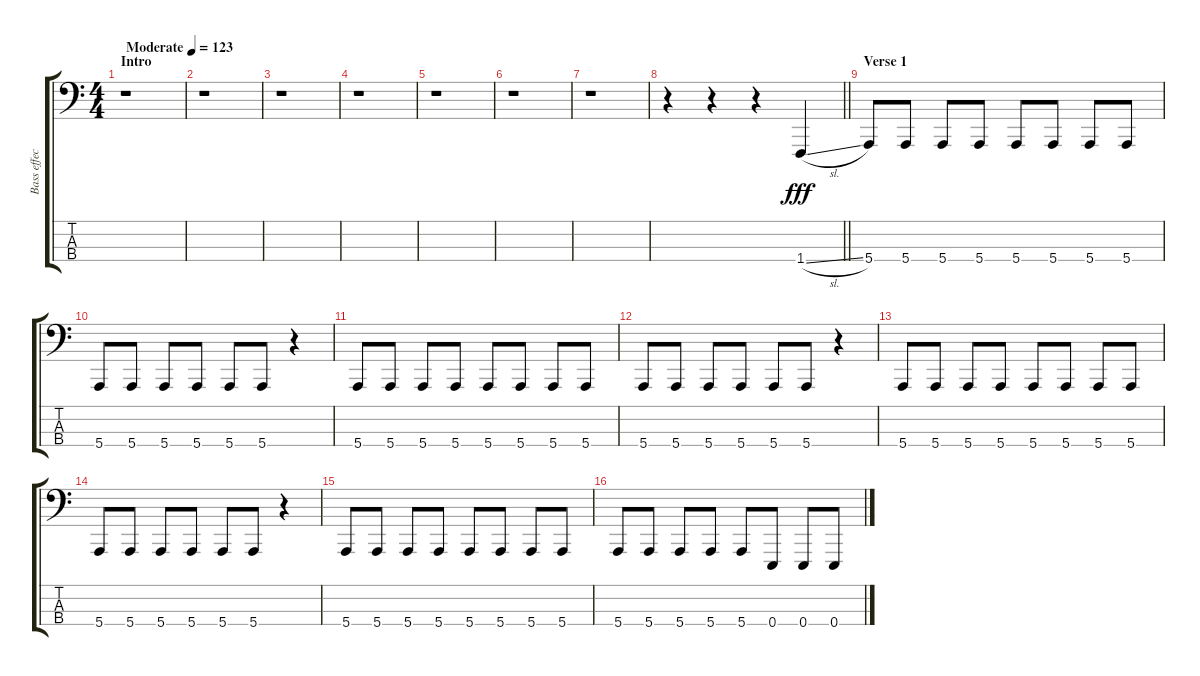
\track ("Bass effect" "Bass effec") {instrument lead1square}
\staff {score tabs}
\tuning (G2 D2 A1 E1) {hide}
\ts (4 4)
\section ("" "Intro")
\tempo (123 "Moderate")
\clef f4
\ks c
r.1{dy fff instrument lead1square} |
r.1 |
r.1 |
r.1 |
r.1 |
r.1 |
r.1 |
\barLineRight lightlight
r.4 r.4 r.4 1.4{sl}.4 |
\section ("" "Verse 1")
5.4.8 5.4.8 5.4.8 5.4.8 5.4.8 5.4.8 5.4.8 5.4.8 |
5.4.8 5.4.8 5.4.8 5.4.8 5.4.8 5.4.8 r.4 |
5.4.8 5.4.8 5.4.8 5.4.8 5.4.8 5.4.8 5.4.8 5.4.8 |
5.4.8 5.4.8 5.4.8 5.4.8 5.4.8 5.4.8 r.4 |
5.4.8 5.4.8 5.4.8 5.4.8 5.4.8 5.4.8 5.4.8 5.4.8 |
5.4.8 5.4.8 5.4.8 5.4.8 5.4.8 5.4.8 r.4 |
5.4.8 5.4.8 5.4.8 5.4.8 5.4.8 5.4.8 5.4.8 5.4.8 |
5.4.8 5.4.8 5.4.8 5.4.8 5.4.8 0.4.8 0.4.8 0.4.8
